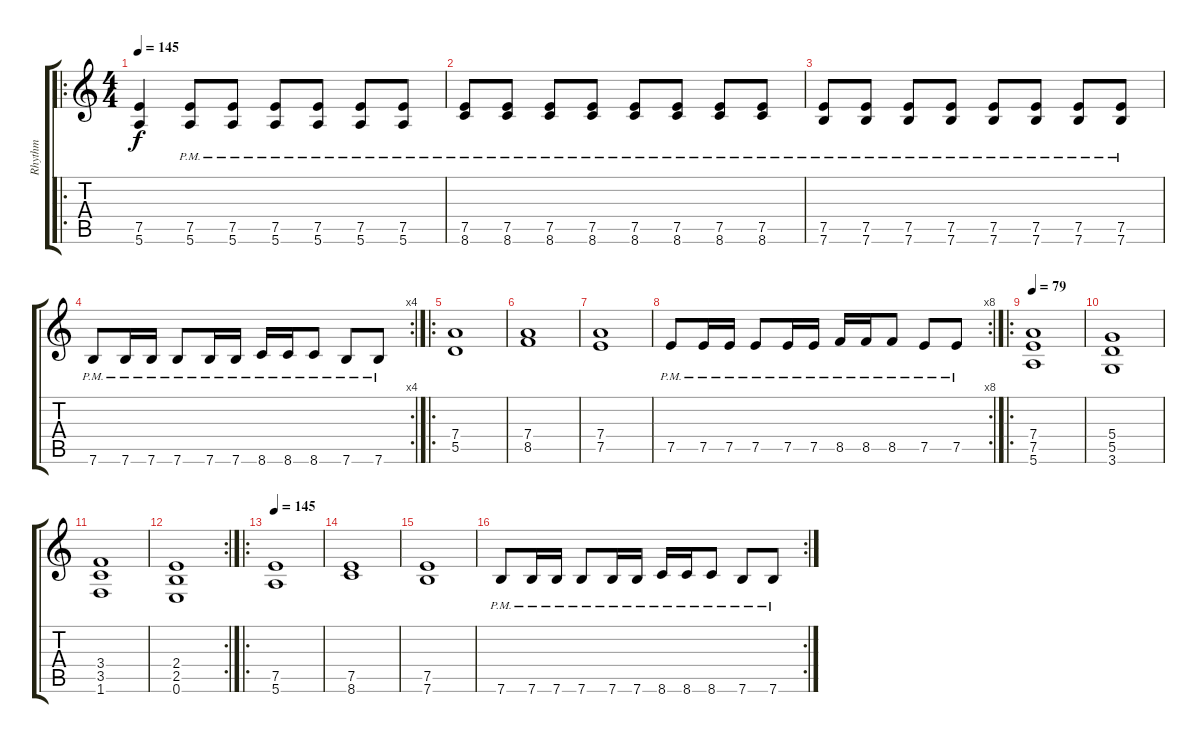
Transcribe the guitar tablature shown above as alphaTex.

\track ("Rhythm" "Rhythm") {instrument distortionguitar}
\staff {score tabs}
\tuning (E4 B3 G3 D3 A2 E2) {hide}
\ro
\ts (4 4)
\tempo 145
\clef g2
\ks c
(7.5 5.6).4{dy f} (7.5{pm} 5.6{pm}).8 (7.5{pm} 5.6{pm}).8 (7.5{pm} 5.6{pm}).8 (7.5{pm} 5.6{pm}).8 (7.5{pm} 5.6{pm}).8 (7.5{pm} 5.6{pm}).8 |
(7.5{pm} 8.6{pm}).8 (7.5{pm} 8.6{pm}).8 (7.5{pm} 8.6{pm}).8 (7.5{pm} 8.6{pm}).8 (7.5{pm} 8.6{pm}).8 (7.5{pm} 8.6{pm}).8 (7.5{pm} 8.6{pm}).8 (7.5{pm} 8.6{pm}).8 |
(7.5{pm} 7.6{pm}).8 (7.5{pm} 7.6{pm}).8 (7.5{pm} 7.6{pm}).8 (7.5{pm} 7.6{pm}).8 (7.5{pm} 7.6{pm}).8 (7.5{pm} 7.6{pm}).8 (7.5{pm} 7.6{pm}).8 (7.5{pm} 7.6{pm}).8 |
\rc 4
7.6{pm}.8 7.6{pm}.16 7.6{pm}.16 7.6{pm}.8 7.6{pm}.16 7.6{pm}.16 8.6{pm}.16 8.6{pm}.16 8.6{pm}.8 7.6{pm}.8 7.6{pm}.8 |
\ro
(7.4 5.5).1 |
(7.4 8.5).1 |
(7.4 7.5).1 |
\rc 8
7.5{pm}.8 7.5{pm}.16 7.5{pm}.16 7.5{pm}.8 7.5{pm}.16 7.5{pm}.16 8.5{pm}.16 8.5{pm}.16 8.5{pm}.8 7.5{pm}.8 7.5{pm}.8 |
\ro
\tempo 79
(7.4 7.5 5.6).1 |
(5.4 5.5 3.6).1 |
(3.4 3.5 1.6).1 |
\rc 2
(2.4 2.5 0.6).1 |
\ro
\tempo 145
(7.5 5.6).1 |
(7.5 8.6).1 |
(7.5 7.6).1 |
\rc 2
7.6{pm}.8 7.6{pm}.16 7.6{pm}.16 7.6{pm}.8 7.6{pm}.16 7.6{pm}.16 8.6{pm}.16 8.6{pm}.16 8.6{pm}.8 7.6{pm}.8 7.6{pm}.8
